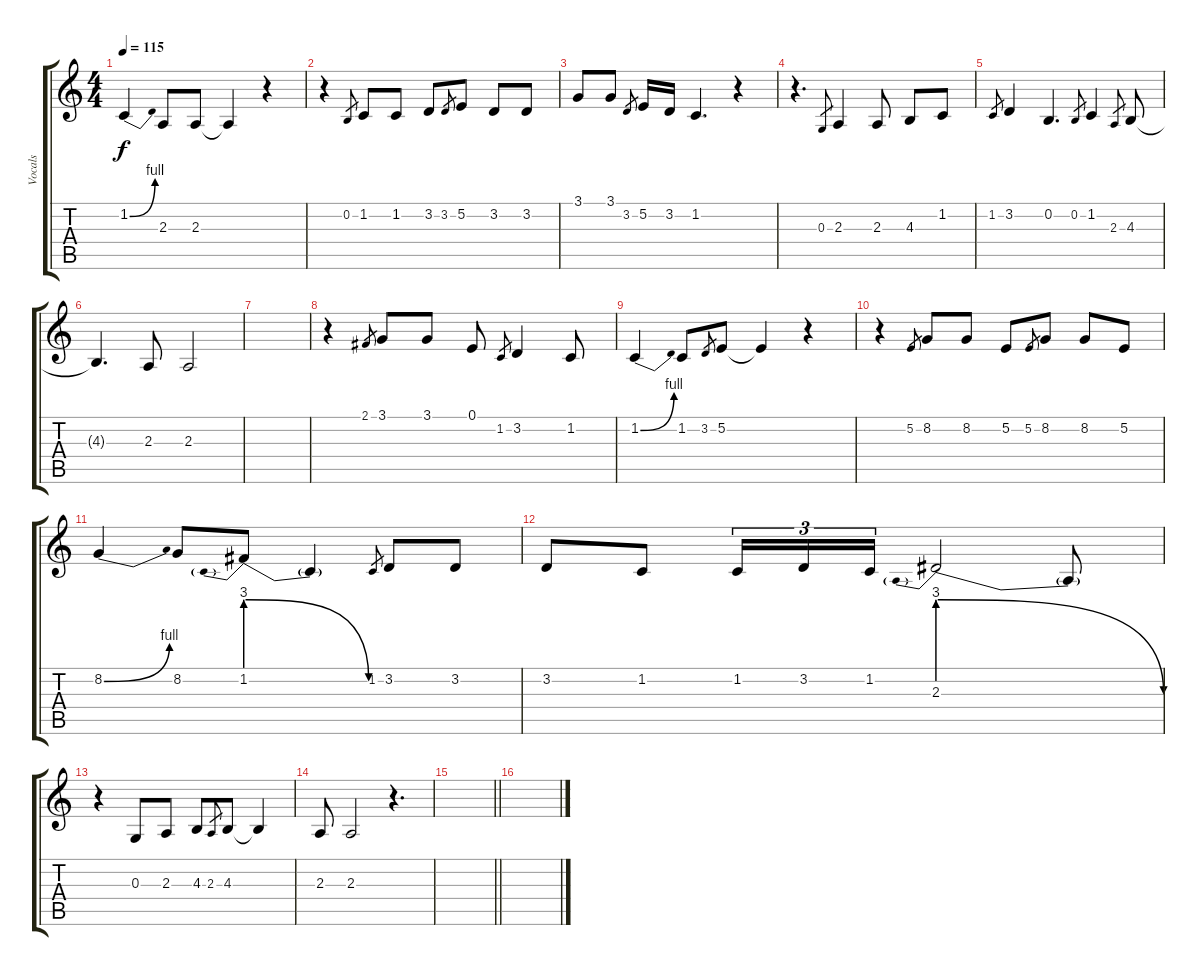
\track ("Vocals" "Vocals") {instrument lead2sawtooth}
\staff {score tabs}
\tuning (E4 B3 G3 D3 A2 E2) {hide}
\ts (4 4)
\tempo 115
\clef g2
\ks c
1.2{be (bend 0 0 60 4)}.4{dy f} 2.3.8 2.3.8 2.3{t}.4 r.4 |
r.4 0.2.8{gr} 1.2.8 1.2.8 3.2.8 3.2.8{gr} 5.2.8 3.2.8 3.2.8 |
3.1.8 3.1.8 3.2.8{gr} 5.2.16 3.2.16 1.2.4{d} r.4 |
r.4{d} 0.3.8{gr} 2.3.4 2.3.8 4.3.8 1.2.8 |
1.2.8{gr} 3.2.4 0.2.4{d} 0.2.8{gr} 1.2.4 2.3.8{gr} 4.3.8 |
4.3{t}.4{d} 2.3.8 2.3.2 |
|
r.4 2.1.8{gr} 3.1.8 3.1.8 0.1.8 1.2.8{gr} 3.2.4 1.2.8 |
1.2{be (bend 0 0 60 4)}.4 1.2.8 3.2.8{gr} 5.2.8 5.2{t}.4 r.4 |
r.4 5.2.8{gr} 8.2.8 8.2.8 5.2.8 5.2.8{gr} 8.2.8 8.2.8 5.2.8 |
8.2{be (bend 0 0 60 4)}.4 8.2.8 1.2{be (prebendrelease 0 12 60 0)}.8 1.2{t}.4 1.2.8{gr} 3.2.8 3.2.8 |
3.2.8 1.2.8 1.2.16{tu (3 2)} 3.2.16{tu (3 2)} 1.2.16{tu (3 2)} 2.3{be (prebendrelease 0 12 60 0)}.2 2.3{t}.8 |
r.4 0.3.8 2.3.8 4.3.8 2.3.8{gr} 4.3.8 4.3{t}.4 |
2.3.8 2.3.2 r.4{d} |
\barLineRight lightlight
|
\section ("" "")
